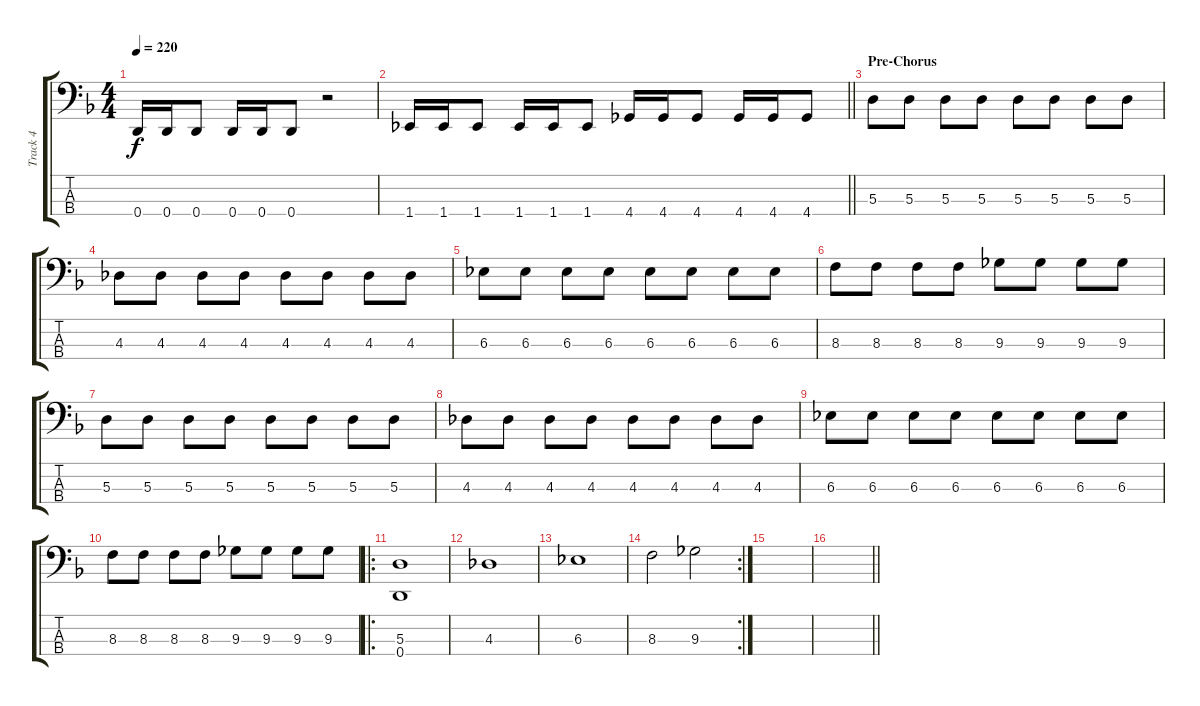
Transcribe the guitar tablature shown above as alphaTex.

\track ("Track 4" "Track 4") {instrument electricbassfinger}
\staff {score tabs}
\tuning (G2 D2 A1 D1) {hide}
\ts (4 4)
\tempo 220
\clef f4
\ks dminor
0.4.16{dy f} 0.4.16 0.4.8 0.4.16 0.4.16 0.4.8 r.2 |
\barLineRight lightlight
1.4.16 1.4.16 1.4.8 1.4.16 1.4.16 1.4.8 4.4.16 4.4.16 4.4.8 4.4.16 4.4.16 4.4.8 |
\section ("" "Pre-Chorus")
5.3.8 5.3.8 5.3.8 5.3.8 5.3.8 5.3.8 5.3.8 5.3.8 |
4.3.8 4.3.8 4.3.8 4.3.8 4.3.8 4.3.8 4.3.8 4.3.8 |
6.3.8 6.3.8 6.3.8 6.3.8 6.3.8 6.3.8 6.3.8 6.3.8 |
8.3.8 8.3.8 8.3.8 8.3.8 9.3.8 9.3.8 9.3.8 9.3.8 |
5.3.8 5.3.8 5.3.8 5.3.8 5.3.8 5.3.8 5.3.8 5.3.8 |
4.3.8 4.3.8 4.3.8 4.3.8 4.3.8 4.3.8 4.3.8 4.3.8 |
6.3.8 6.3.8 6.3.8 6.3.8 6.3.8 6.3.8 6.3.8 6.3.8 |
8.3.8 8.3.8 8.3.8 8.3.8 9.3.8 9.3.8 9.3.8 9.3.8 |
\ro
(5.3 0.4).1 |
4.3.1 |
6.3.1 |
\rc 2
8.3.2 9.3.2 |
|
\barLineRight lightlight
